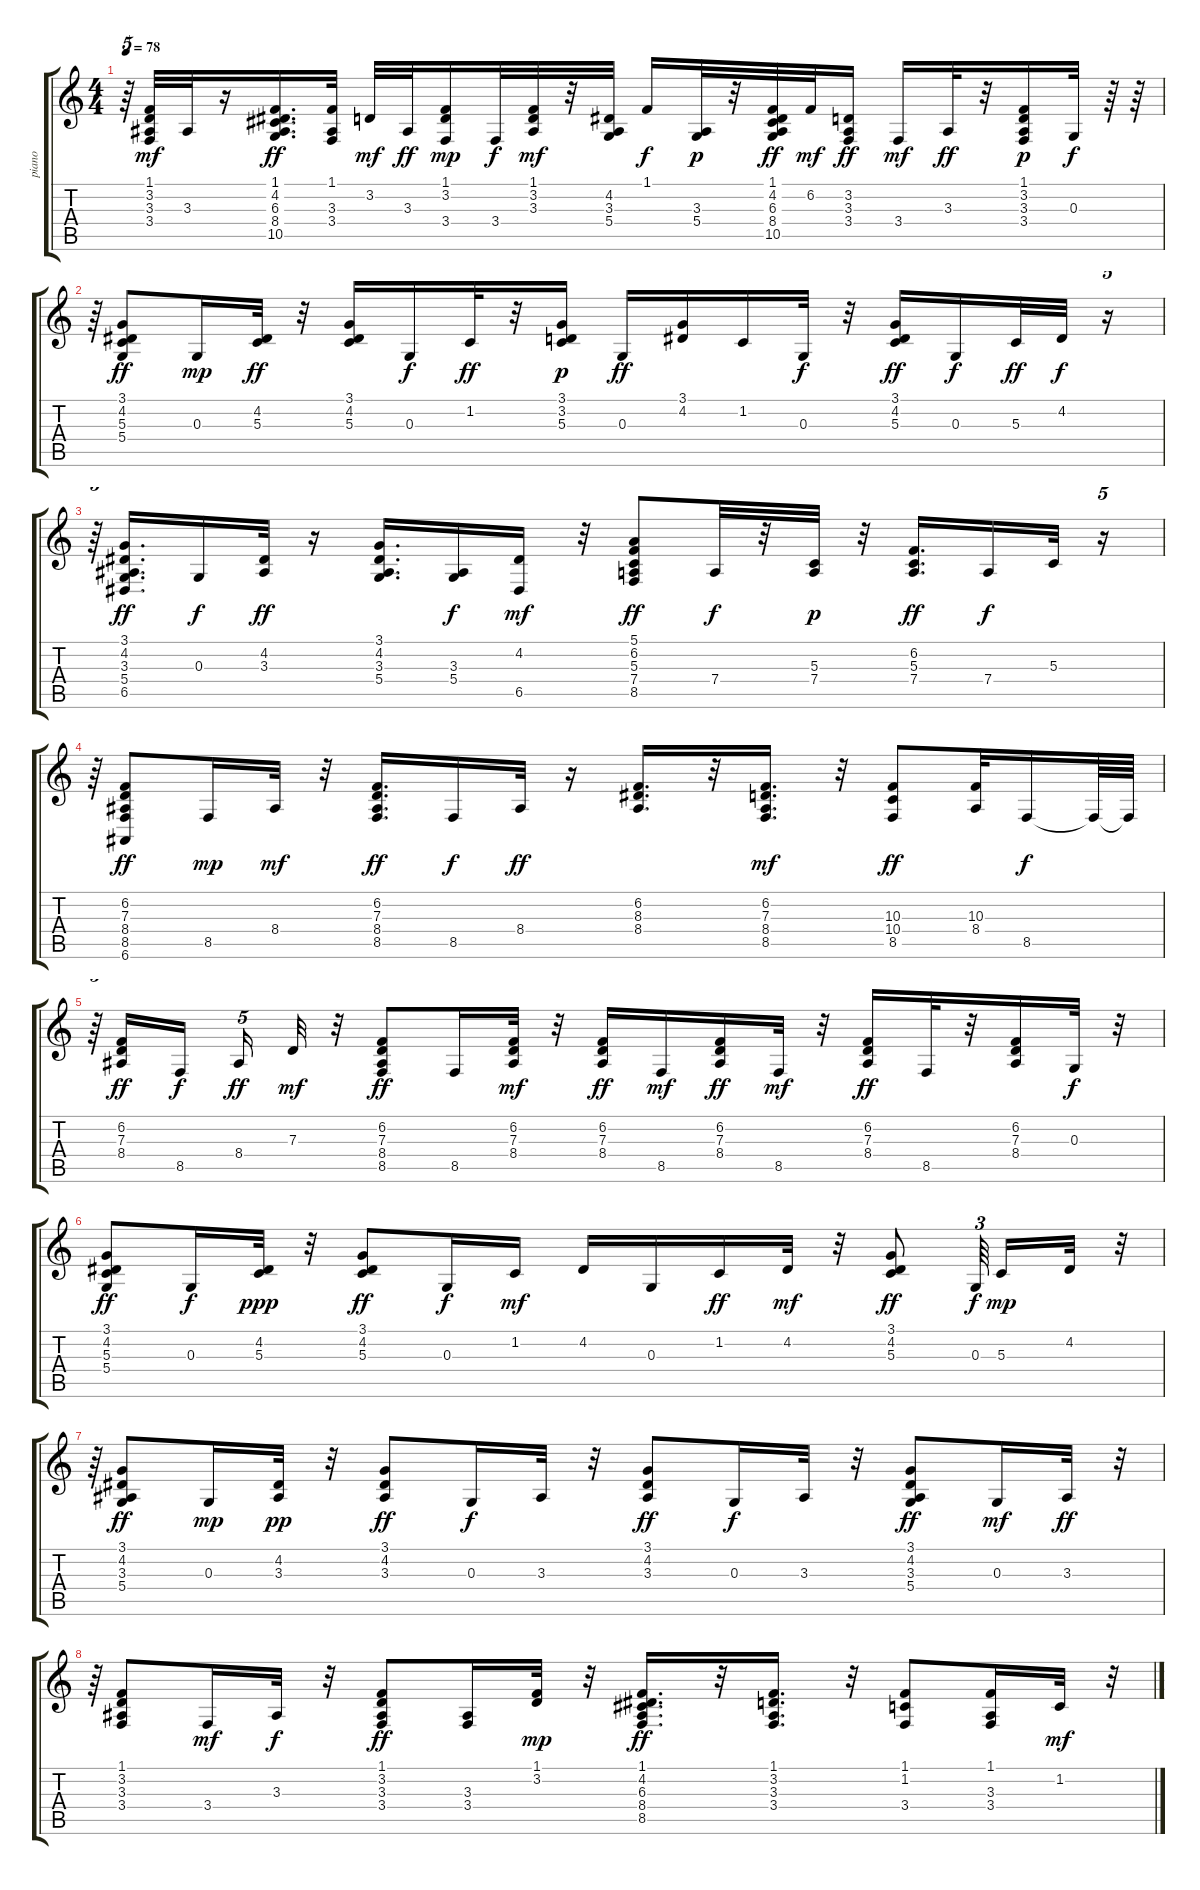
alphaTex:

\track ("piano" "piano") {instrument honkytonkpiano}
\staff {score tabs}
\tuning (E4 B3 G3 D3 A2 E2) {hide}
\ts (4 4)
\tempo 78
\clef g2
\ks c
r.64{tu (5 4) dy f} (1.1 3.2 3.3 3.4).32{dy mf} 3.3.32 r.16 (1.1 4.2 6.3 8.4 10.5).16{d dy ff} (1.1 3.3 3.4).32 3.2.32{dy mf} 3.3.32{dy ff} (1.1 3.2 3.4).16{dy mp} 3.4.32{dy f} (1.1 3.2 3.3).32{dy mf} r.32 (4.2 3.3 5.4).32 1.1.16{dy f} (3.3 5.4).32{dy p} r.32 (1.1 4.2 6.3 8.4 10.5).32{dy ff} 6.2.32{dy mf} (3.2 3.3 3.4).16{dy ff} 3.4.16{dy mf} 3.3.32{dy ff} r.32 (1.1 3.2 3.3 3.4).16{dy p} 0.3.32{dy f} r.64 r.64 |
r.64{tu (5 4)} (3.1 4.2 5.3 5.4).8{dy ff} 0.3.16{dy mp} (4.2 5.3).32{dy ff} r.32 (3.1 4.2 5.3).16 0.3.16{dy f} 1.2.32{dy ff} r.32 (3.1 3.2 5.3).16{dy p} 0.3.16{dy ff} (3.1 4.2).16 1.2.16 0.3.32{dy f} r.32 (3.1 4.2 5.3).16{dy ff} 0.3.16{dy f} 5.3.32{dy ff} 4.2.32{dy f} r.16{tu (5 4)} |
r.64{tu (5 4)} (3.1 4.2 3.3 5.4 6.5).16{d dy ff} 0.3.16{dy f} (4.2 3.3).32{dy ff} r.16 (3.1 4.2 3.3 5.4).16{d} (3.3 5.4).16{dy f} (4.2 6.5).16{dy mf} r.32 (5.1 6.2 5.3 7.4 8.5).8{dy ff} 7.4.32{dy f} r.32 (5.3 7.4).32{dy p} r.32 (6.2 5.3 7.4).16{d dy ff} 7.4.16{dy f} 5.3.32 r.16{tu (5 4)} |
r.64{tu (5 4)} (6.2 7.3 8.4 8.5 6.6).8{dy ff} 8.5.16{dy mp} 8.4.32{dy mf} r.32 (6.2 7.3 8.4 8.5).16{d dy ff} 8.5.16{dy f} 8.4.32{dy ff} r.16 (6.2 8.3 8.4).16{d} r.32 (6.2 7.3 8.4 8.5).16{d dy mf} r.32 (10.3 10.4 8.5).8{dy ff} (10.3 8.4).32 8.5.16{dy f} 8.5{t}.64 8.5{t}.64 |
r.64{tu (5 4)} (6.2 7.3 8.4).16{dy ff} 8.5.16{dy f} 8.4.16{tu (5 4) dy ff} 7.3.32{dy mf} r.32 (6.2 7.3 8.4 8.5).8{dy ff} 8.5.16 (6.2 7.3 8.4).32{dy mf} r.32 (6.2 7.3 8.4).16{dy ff} 8.5.16{dy mf} (6.2 7.3 8.4).16{dy ff} 8.5.32{dy mf} r.32 (6.2 7.3 8.4).16{dy ff} 8.5.32 r.32 (6.2 7.3 8.4).16 0.3.32{dy f} r.32 |
(3.1 4.2 5.3 5.4).8{dy ff} 0.3.16{dy f} (4.2 5.3).32{dy ppp} r.32 (3.1 4.2 5.3).8{dy ff} 0.3.16{dy f} 1.2.16{dy mf} 4.2.16 0.3.16 1.2.16{dy ff} 4.2.32{dy mf} r.32 (3.1 4.2 5.3).8{dy ff} 0.3.64{tu (3 2) dy f} 5.3.16{dy mp} 4.2.32 r.32{tu (3 2)} |
r.64{tu (3 2)} (3.1 4.2 3.3 5.4).8{dy ff} 0.3.16{dy mp} (4.2 3.3).32{dy pp} r.32 (3.1 4.2 3.3).8{dy ff} 0.3.16{dy f} 3.3.32 r.32 (3.1 4.2 3.3).8{dy ff} 0.3.16{dy f} 3.3.32 r.32 (3.1 4.2 3.3 5.4).8{dy ff} 0.3.16{dy mf} 3.3.32{dy ff} r.32{tu (3 2)} |
r.64{tu (3 2)} (1.1 3.2 3.3 3.4).8 3.4.16{dy mf} 3.3.32{dy f} r.32 (1.1 3.2 3.3 3.4).8{dy ff} (3.3 3.4).16 (1.1 3.2).32{dy mp} r.32 (1.1 4.2 6.3 8.4 8.5).16{d dy ff} r.32 (1.1 3.2 3.3 3.4).16{d} r.32 (1.1 1.2 3.4).8 (1.1 3.3 3.4).16 1.2.32{dy mf} r.32{tu (3 2)}
